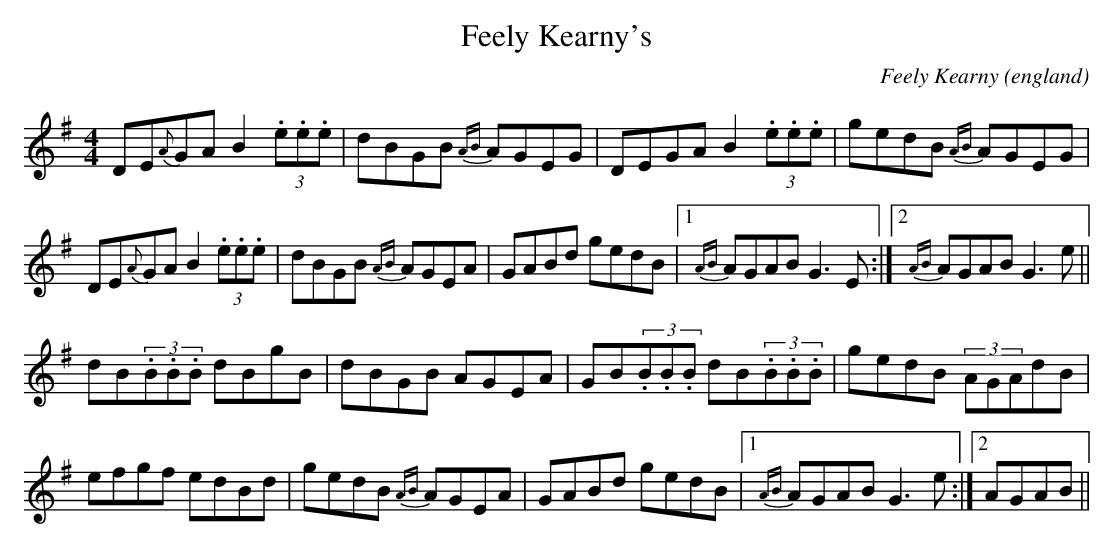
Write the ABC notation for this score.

X:1
T:Feely Kearny's
O:england
C:Feely Kearny
M:4/4
K:G
DE{A}GA B2(3.e.e.e | dBGB {AB}AGEG | DEGA B2(3.e.e.e | gedB {AB}AGEG |
DE{A}GA B2(3.e.e.e | dBGB {AB}AGEA | GABd gedB |1 {AB}AGAB G3E :|2 {AB}AGAB G3e ||
dB(3.B.B.B dBgB | dBGB AGEA | GB(3.B.B.B dB(3.B.B.B | gedB (3AGAdB |
efgf edBd | gedB {AB}AGEA | GABd gedB |1 {AB}AGAB G3e :|2 AGAB +G4B4+||
